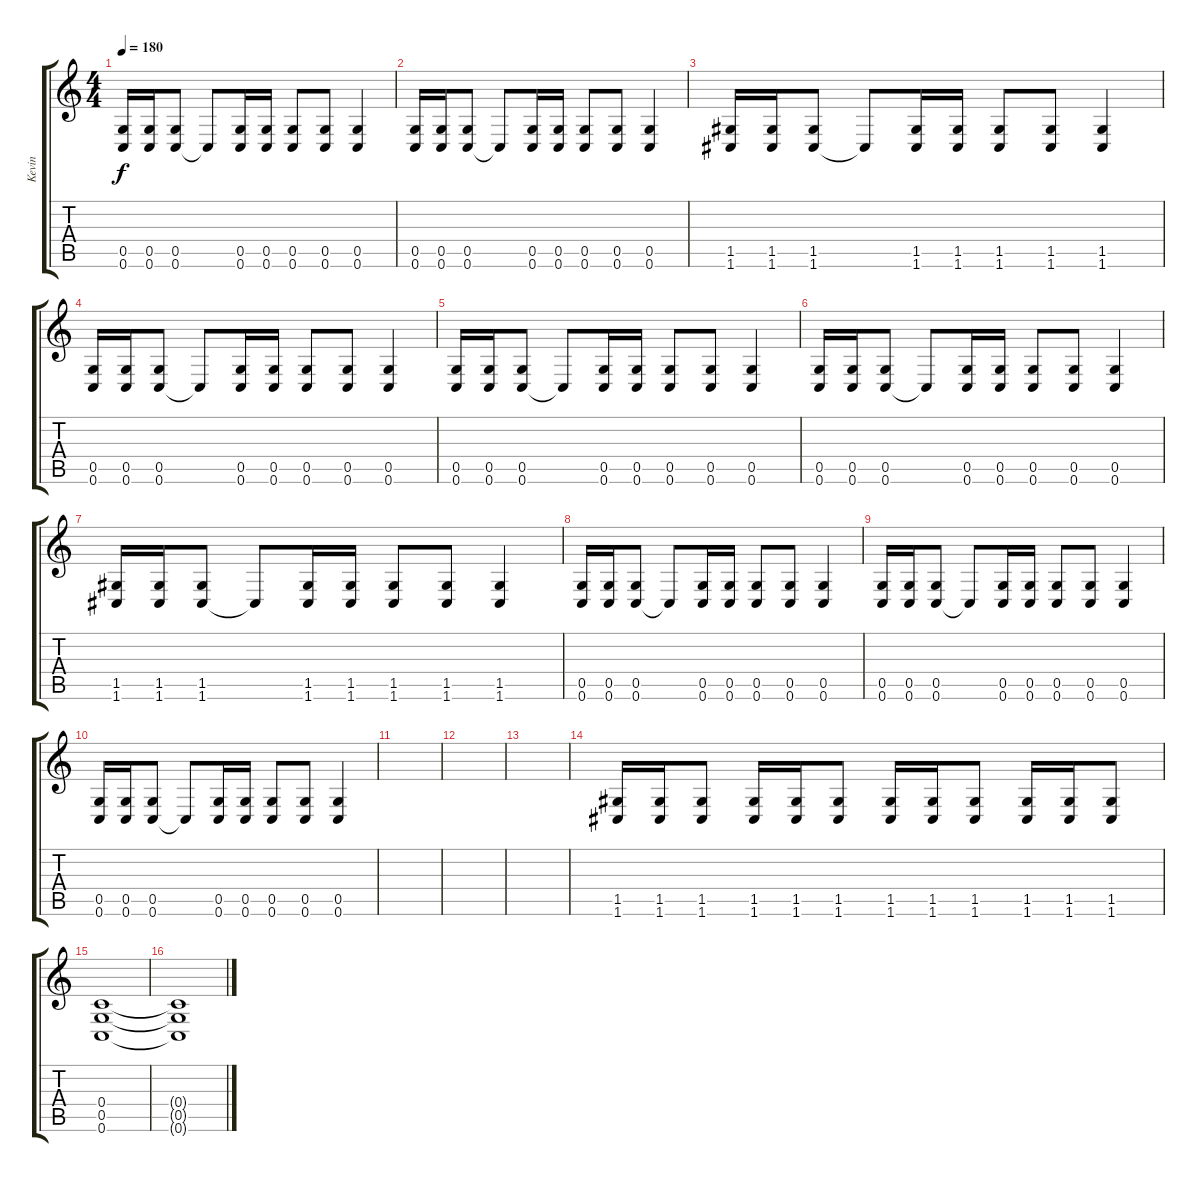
\track ("Kevin" "Kevin") {instrument distortionguitar}
\staff {score tabs}
\tuning (D4 A3 F3 C3 G2 C2) {hide}
\ts (4 4)
\tempo 180
\clef g2
\ks c
(0.5 0.6).16{dy f} (0.5 0.6).16 (0.5 0.6).8 0.6{t}.8 (0.5 0.6).16 (0.5 0.6).16 (0.5 0.6).8 (0.5 0.6).8 (0.5 0.6).4 |
(0.5 0.6).16 (0.5 0.6).16 (0.5 0.6).8 0.6{t}.8 (0.5 0.6).16 (0.5 0.6).16 (0.5 0.6).8 (0.5 0.6).8 (0.5 0.6).4 |
(1.5 1.6).16 (1.5 1.6).16 (1.5 1.6).8 1.6{t}.8 (1.5 1.6).16 (1.5 1.6).16 (1.5 1.6).8 (1.5 1.6).8 (1.5 1.6).4 |
(0.5 0.6).16 (0.5 0.6).16 (0.5 0.6).8 0.6{t}.8 (0.5 0.6).16 (0.5 0.6).16 (0.5 0.6).8 (0.5 0.6).8 (0.5 0.6).4 |
(0.5 0.6).16 (0.5 0.6).16 (0.5 0.6).8 0.6{t}.8 (0.5 0.6).16 (0.5 0.6).16 (0.5 0.6).8 (0.5 0.6).8 (0.5 0.6).4 |
(0.5 0.6).16 (0.5 0.6).16 (0.5 0.6).8 0.6{t}.8 (0.5 0.6).16 (0.5 0.6).16 (0.5 0.6).8 (0.5 0.6).8 (0.5 0.6).4 |
(1.5 1.6).16 (1.5 1.6).16 (1.5 1.6).8 1.6{t}.8 (1.5 1.6).16 (1.5 1.6).16 (1.5 1.6).8 (1.5 1.6).8 (1.5 1.6).4 |
(0.5 0.6).16 (0.5 0.6).16 (0.5 0.6).8 0.6{t}.8 (0.5 0.6).16 (0.5 0.6).16 (0.5 0.6).8 (0.5 0.6).8 (0.5 0.6).4 |
(0.5 0.6).16 (0.5 0.6).16 (0.5 0.6).8 0.6{t}.8 (0.5 0.6).16 (0.5 0.6).16 (0.5 0.6).8 (0.5 0.6).8 (0.5 0.6).4 |
(0.5 0.6).16 (0.5 0.6).16 (0.5 0.6).8 0.6{t}.8 (0.5 0.6).16 (0.5 0.6).16 (0.5 0.6).8 (0.5 0.6).8 (0.5 0.6).4 |
|
|
|
(1.5 1.6).16 (1.5 1.6).16 (1.5 1.6).8 (1.5 1.6).16 (1.5 1.6).16 (1.5 1.6).8 (1.5 1.6).16 (1.5 1.6).16 (1.5 1.6).8 (1.5 1.6).16 (1.5 1.6).16 (1.5 1.6).8 |
(0.4 0.5 0.6).1 |
(0.4{t} 0.5{t} 0.6{t}).1
